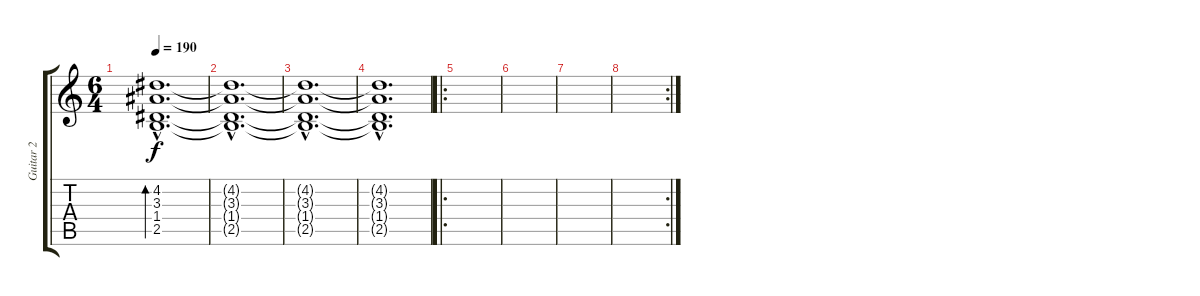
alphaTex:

\track ("Guitar 2" "Guitar 2") {instrument distortionguitar}
\staff {score tabs}
\tuning (E4 B3 G3 D3 A2 E2) {hide}
\ts (6 4)
\tempo 190
\clef g2
\ks c
(4.2{hac} 3.3{hac} 1.4{hac} 2.5{hac}).1{d bd 240 dy f volume 0} |
(4.2{hac t} 3.3{hac t} 1.4{hac t} 2.5{hac t}).1{d} |
(4.2{hac t} 3.3{hac t} 1.4{hac t} 2.5{hac t}).1{d} |
(4.2{hac t} 3.3{hac t} 1.4{hac t} 2.5{hac t}).1{d} |
\ro
|
|
|
\rc 2
